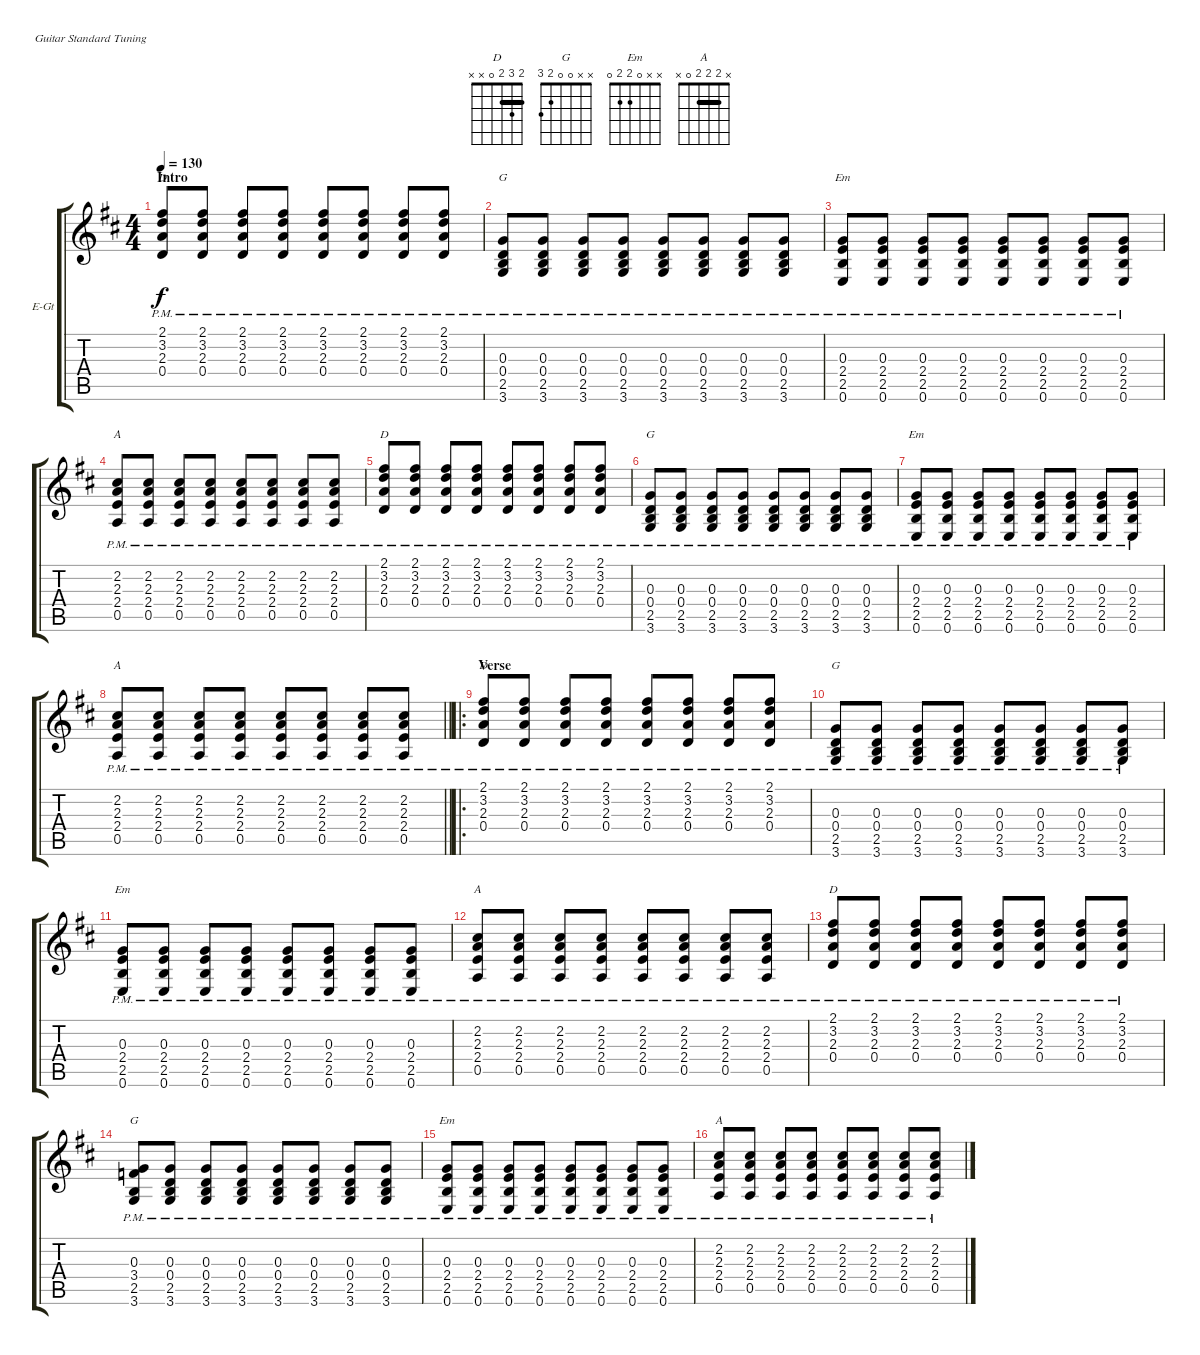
\defaultSystemsLayout 4
\bracketExtendMode groupsimilarinstruments
\firstSystemTrackNameOrientation horizontal
\otherSystemsTrackNameOrientation horizontal
\track ("Rhythm Guitar" "E-Gt") {instrument electricguitarclean}
\staff {score tabs}
\tuning (E4 B3 G3 D3 A2 E2)
\chord ("D" 2 3 2 0 x x) {barre 2}
\chord ("G" x x 0 0 2 3)
\chord ("Em" x x 0 2 2 0)
\chord ("A" x 2 2 2 0 x) {barre (2 2)}
\ts (4 4)
\section ("" "Intro")
\tempo 130
\clef g2
\scale
0.525292
\ks d
(0.4{pm} 2.3{pm} 3.2{pm} 2.1{pm}).8{ch "D" dy f instrument electricguitarclean} (0.4{pm} 2.3{pm} 3.2{pm} 2.1{pm}).8 (0.4{pm} 2.3{pm} 3.2{pm} 2.1{pm}).8 (0.4{pm} 2.3{pm} 3.2{pm} 2.1{pm}).8 (0.4{pm} 2.3{pm} 3.2{pm} 2.1{pm}).8 (0.4{pm} 2.3{pm} 3.2{pm} 2.1{pm}).8 (0.4{pm} 2.3{pm} 3.2{pm} 2.1{pm}).8 (0.4{pm} 2.3{pm} 3.2{pm} 2.1{pm}).8 |
\scale
0.237354 (3.6{pm} 2.5{pm} 0.4{pm} 0.3{pm}).8{ch "G"} (3.6{pm} 2.5{pm} 0.4{pm} 0.3{pm}).8 (3.6{pm} 2.5{pm} 0.4{pm} 0.3{pm}).8 (3.6{pm} 2.5{pm} 0.4{pm} 0.3{pm}).8 (3.6{pm} 2.5{pm} 0.4{pm} 0.3{pm}).8 (3.6{pm} 2.5{pm} 0.4{pm} 0.3{pm}).8 (3.6{pm} 2.5{pm} 0.4{pm} 0.3{pm}).8 (3.6{pm} 2.5{pm} 0.4{pm} 0.3{pm}).8 |
\scale
0.237354 (0.6{pm} 2.5{pm} 2.4{pm} 0.3{pm}).8{ch "Em"} (0.6{pm} 2.5{pm} 2.4{pm} 0.3{pm}).8 (0.6{pm} 2.5{pm} 2.4{pm} 0.3{pm}).8 (0.6{pm} 2.5{pm} 2.4{pm} 0.3{pm}).8 (0.6{pm} 2.5{pm} 2.4{pm} 0.3{pm}).8 (0.6{pm} 2.5{pm} 2.4{pm} 0.3{pm}).8 (0.6{pm} 2.5{pm} 2.4{pm} 0.3{pm}).8 (0.6{pm} 2.5{pm} 2.4{pm} 0.3{pm}).8 |
\scale
0.333333 (0.5{pm} 2.4{pm} 2.3{pm} 2.2{pm}).8{ch "A"} (0.5{pm} 2.4{pm} 2.3{pm} 2.2{pm}).8 (0.5{pm} 2.4{pm} 2.3{pm} 2.2{pm}).8 (0.5{pm} 2.4{pm} 2.3{pm} 2.2{pm}).8 (0.5{pm} 2.4{pm} 2.3{pm} 2.2{pm}).8 (0.5{pm} 2.4{pm} 2.3{pm} 2.2{pm}).8 (0.5{pm} 2.4{pm} 2.3{pm} 2.2{pm}).8 (0.5{pm} 2.4{pm} 2.3{pm} 2.2{pm}).8 |
\scale
0.333333 (0.4{pm} 2.3{pm} 3.2{pm} 2.1{pm}).8{ch "D"} (0.4{pm} 2.3{pm} 3.2{pm} 2.1{pm}).8 (0.4{pm} 2.3{pm} 3.2{pm} 2.1{pm}).8 (0.4{pm} 2.3{pm} 3.2{pm} 2.1{pm}).8 (0.4{pm} 2.3{pm} 3.2{pm} 2.1{pm}).8 (0.4{pm} 2.3{pm} 3.2{pm} 2.1{pm}).8 (0.4{pm} 2.3{pm} 3.2{pm} 2.1{pm}).8 (0.4{pm} 2.3{pm} 3.2{pm} 2.1{pm}).8 |
\scale
0.333333 (3.6{pm} 2.5{pm} 0.4{pm} 0.3{pm}).8{ch "G"} (3.6{pm} 2.5{pm} 0.4{pm} 0.3{pm}).8 (3.6{pm} 2.5{pm} 0.4{pm} 0.3{pm}).8 (3.6{pm} 2.5{pm} 0.4{pm} 0.3{pm}).8 (3.6{pm} 2.5{pm} 0.4{pm} 0.3{pm}).8 (3.6{pm} 2.5{pm} 0.4{pm} 0.3{pm}).8 (3.6{pm} 2.5{pm} 0.4{pm} 0.3{pm}).8 (3.6{pm} 2.5{pm} 0.4{pm} 0.3{pm}).8 |
\scale
0.333333 (0.6{pm} 2.5{pm} 2.4{pm} 0.3{pm}).8{ch "Em"} (0.6{pm} 2.5{pm} 2.4{pm} 0.3{pm}).8 (0.6{pm} 2.5{pm} 2.4{pm} 0.3{pm}).8 (0.6{pm} 2.5{pm} 2.4{pm} 0.3{pm}).8 (0.6{pm} 2.5{pm} 2.4{pm} 0.3{pm}).8 (0.6{pm} 2.5{pm} 2.4{pm} 0.3{pm}).8 (0.6{pm} 2.5{pm} 2.4{pm} 0.3{pm}).8 (0.6{pm} 2.5{pm} 2.4{pm} 0.3{pm}).8 |
\scale
0.333333
\barLineRight lightlight
(0.5{pm} 2.4{pm} 2.3{pm} 2.2{pm}).8{ch "A"} (0.5{pm} 2.4{pm} 2.3{pm} 2.2{pm}).8 (0.5{pm} 2.4{pm} 2.3{pm} 2.2{pm}).8 (0.5{pm} 2.4{pm} 2.3{pm} 2.2{pm}).8 (0.5{pm} 2.4{pm} 2.3{pm} 2.2{pm}).8 (0.5{pm} 2.4{pm} 2.3{pm} 2.2{pm}).8 (0.5{pm} 2.4{pm} 2.3{pm} 2.2{pm}).8 (0.5{pm} 2.4{pm} 2.3{pm} 2.2{pm}).8 |
\ro
\section ("" "Verse")
\scale
0.333333 (0.4{pm} 2.3{pm} 3.2{pm} 2.1{pm}).8{ch "D"} (0.4{pm} 2.3{pm} 3.2{pm} 2.1{pm}).8 (0.4{pm} 2.3{pm} 3.2{pm} 2.1{pm}).8 (0.4{pm} 2.3{pm} 3.2{pm} 2.1{pm}).8 (0.4{pm} 2.3{pm} 3.2{pm} 2.1{pm}).8 (0.4{pm} 2.3{pm} 3.2{pm} 2.1{pm}).8 (0.4{pm} 2.3{pm} 3.2{pm} 2.1{pm}).8 (0.4{pm} 2.3{pm} 3.2{pm} 2.1{pm}).8 |
\scale
0.333333 (3.6{pm} 2.5{pm} 0.4{pm} 0.3{pm}).8{ch "G"} (3.6{pm} 2.5{pm} 0.4{pm} 0.3{pm}).8 (3.6{pm} 2.5{pm} 0.4{pm} 0.3{pm}).8 (3.6{pm} 2.5{pm} 0.4{pm} 0.3{pm}).8 (3.6{pm} 2.5{pm} 0.4{pm} 0.3{pm}).8 (3.6{pm} 2.5{pm} 0.4{pm} 0.3{pm}).8 (3.6{pm} 2.5{pm} 0.4{pm} 0.3{pm}).8 (3.6{pm} 2.5{pm} 0.4{pm} 0.3{pm}).8 |
\scale
0.333333 (0.6{pm} 2.5{pm} 2.4{pm} 0.3{pm}).8{ch "Em"} (0.6{pm} 2.5{pm} 2.4{pm} 0.3{pm}).8 (0.6{pm} 2.5{pm} 2.4{pm} 0.3{pm}).8 (0.6{pm} 2.5{pm} 2.4{pm} 0.3{pm}).8 (0.6{pm} 2.5{pm} 2.4{pm} 0.3{pm}).8 (0.6{pm} 2.5{pm} 2.4{pm} 0.3{pm}).8 (0.6{pm} 2.5{pm} 2.4{pm} 0.3{pm}).8 (0.6{pm} 2.5{pm} 2.4{pm} 0.3{pm}).8 |
\scale
0.333333 (0.5{pm} 2.4{pm} 2.3{pm} 2.2{pm}).8{ch "A"} (0.5{pm} 2.4{pm} 2.3{pm} 2.2{pm}).8 (0.5{pm} 2.4{pm} 2.3{pm} 2.2{pm}).8 (0.5{pm} 2.4{pm} 2.3{pm} 2.2{pm}).8 (0.5{pm} 2.4{pm} 2.3{pm} 2.2{pm}).8 (0.5{pm} 2.4{pm} 2.3{pm} 2.2{pm}).8 (0.5{pm} 2.4{pm} 2.3{pm} 2.2{pm}).8 (0.5{pm} 2.4{pm} 2.3{pm} 2.2{pm}).8 |
(0.4{pm} 2.3{pm} 3.2{pm} 2.1{pm}).8{ch "D"} (0.4{pm} 2.3{pm} 3.2{pm} 2.1{pm}).8 (0.4{pm} 2.3{pm} 3.2{pm} 2.1{pm}).8 (0.4{pm} 2.3{pm} 3.2{pm} 2.1{pm}).8 (0.4{pm} 2.3{pm} 3.2{pm} 2.1{pm}).8 (0.4{pm} 2.3{pm} 3.2{pm} 2.1{pm}).8 (0.4{pm} 2.3{pm} 3.2{pm} 2.1{pm}).8 (0.4{pm} 2.3{pm} 3.2{pm} 2.1{pm}).8 |
(3.6{pm} 2.5{pm} 3.4{pm} 0.3{pm}).8{ch "G"} (3.6{pm} 2.5{pm} 0.4{pm} 0.3{pm}).8 (3.6{pm} 2.5{pm} 0.4{pm} 0.3{pm}).8 (3.6{pm} 2.5{pm} 0.4{pm} 0.3{pm}).8 (3.6{pm} 2.5{pm} 0.4{pm} 0.3{pm}).8 (3.6{pm} 2.5{pm} 0.4{pm} 0.3{pm}).8 (3.6{pm} 2.5{pm} 0.4{pm} 0.3{pm}).8 (3.6{pm} 2.5{pm} 0.4{pm} 0.3{pm}).8 |
(0.6{pm} 2.5{pm} 2.4{pm} 0.3{pm}).8{ch "Em"} (0.6{pm} 2.5{pm} 2.4{pm} 0.3{pm}).8 (0.6{pm} 2.5{pm} 2.4{pm} 0.3{pm}).8 (0.6{pm} 2.5{pm} 2.4{pm} 0.3{pm}).8 (0.6{pm} 2.5{pm} 2.4{pm} 0.3{pm}).8 (0.6{pm} 2.5{pm} 2.4{pm} 0.3{pm}).8 (0.6{pm} 2.5{pm} 2.4{pm} 0.3{pm}).8 (0.6{pm} 2.5{pm} 2.4{pm} 0.3{pm}).8 |
(0.5{pm} 2.4{pm} 2.3{pm} 2.2{pm}).8{ch "A"} (0.5{pm} 2.4{pm} 2.3{pm} 2.2{pm}).8 (0.5{pm} 2.4{pm} 2.3{pm} 2.2{pm}).8 (0.5{pm} 2.4{pm} 2.3{pm} 2.2{pm}).8 (0.5{pm} 2.4{pm} 2.3{pm} 2.2{pm}).8 (0.5{pm} 2.4{pm} 2.3{pm} 2.2{pm}).8 (0.5{pm} 2.4{pm} 2.3{pm} 2.2{pm}).8 (0.5{pm} 2.4{pm} 2.3{pm} 2.2{pm}).8
